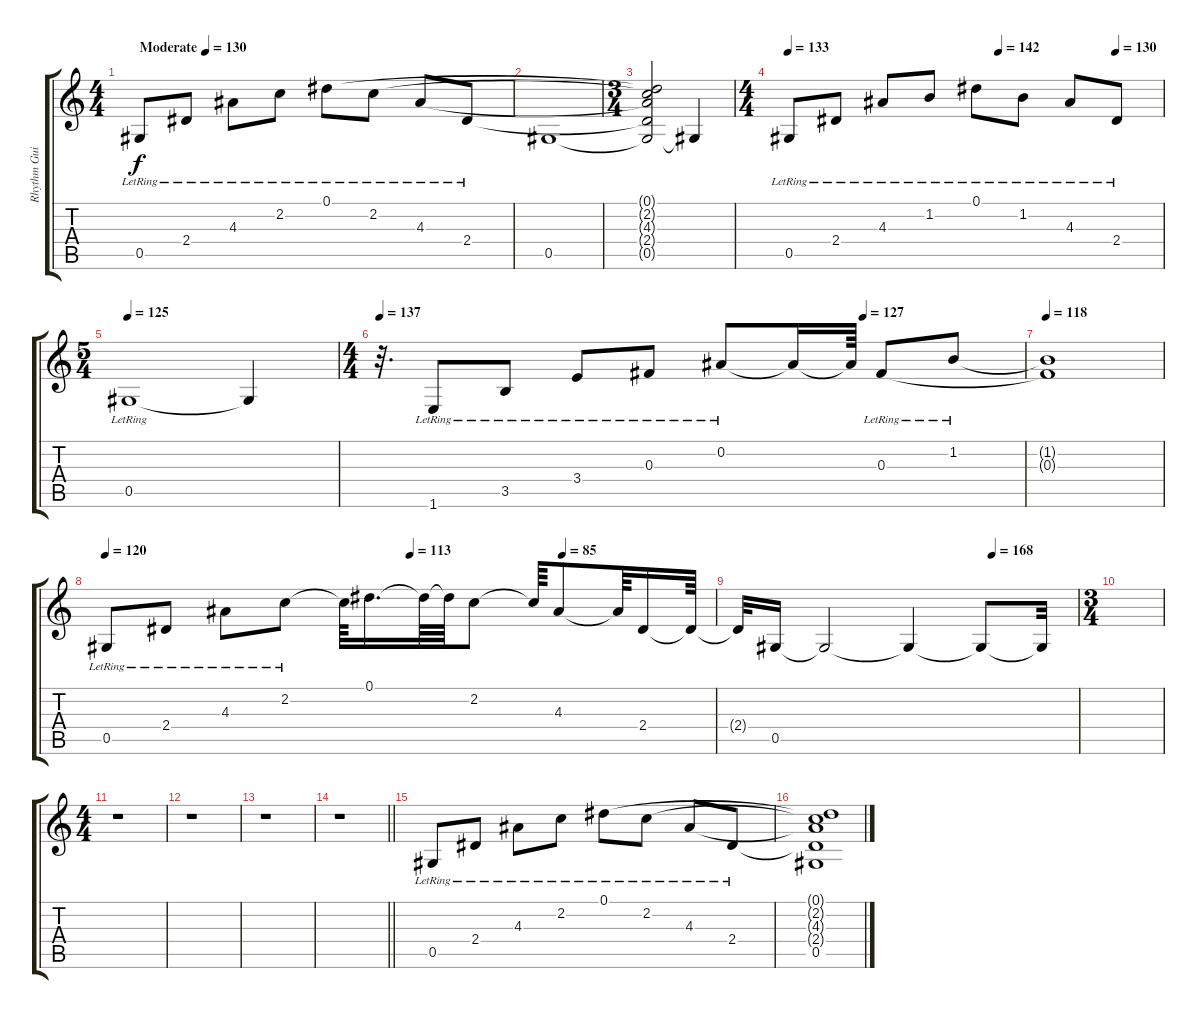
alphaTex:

\track ("Rhythm Guitar R" "Rhythm Gui") {instrument acousticguitarsteel}
\staff {score tabs}
\tuning (Eb4 Bb3 Gb3 Db3 Ab2 Eb2) {hide}
\ts (4 4)
\section ("" "")
\tempo (130 "Moderate")
\clef g2
\ks c
0.5{lr}.8{dy f instrument acousticguitarsteel} 2.4{lr}.8 4.3{lr}.8 2.2{lr}.8 0.1{lr}.8 2.2{lr}.8 4.3{lr}.8 2.4{lr}.8 |
0.5.1 |
\ts (3 4)
(0.1{t} 2.2{t} 4.3{t} 2.4{t} 0.5{t}).2 0.5{t}.4 |
\ts (4 4)
\tempo 133
\tempo (142 0.5625)
\tempo (130 0.875)
0.5{lr}.8 2.4{lr}.8 4.3{lr}.8 1.2{lr}.8 0.1{lr}.8 1.2{lr}.8 4.3{lr}.8 2.4{lr}.8 |
\ts (5 4)
\tempo 125
0.5{lr}.1 0.5{t}.4 |
\ts (4 4)
\tempo 137
\tempo (127 0.75)
r.32{d} 1.6{lr}.8 3.5{lr}.8 3.4{lr}.8 0.3{lr}.8 0.2{lr}.8 0.2{t}.16 0.2{t}.64 0.3{lr}.8 1.2{lr}.8 |
\tempo 118
(1.2{t} 0.3{t}).1 |
\tempo 122
\tempo (113 0.5)
\tempo (85 0.75)
\tempo 120
0.5{lr}.8 2.4{lr}.8 4.3{lr}.8 2.2{lr}.8 2.2{t}.64 0.1.16{d} 0.1{t}.64 0.1{t}.64 2.2.8 2.2{t}.64 4.3.8 4.3{t}.64 2.4.16 2.4{t}.64 |
\tempo (168 0.75)
2.4{t}.32 0.5.16 0.5{t}.2 0.5{t}.4 0.5{t}.8 0.5{t}.32 |
\ts (3 4)
|
\ts (4 4)
r.1 |
r.1 |
r.1 |
\barLineRight lightlight
r.1 |
\section ("" "")
0.5{lr}.8 2.4{lr}.8 4.3{lr}.8 2.2{lr}.8 0.1{lr}.8 2.2{lr}.8 4.3{lr}.8 2.4{lr}.8 |
(0.1{t} 2.2{t} 4.3{t} 2.4{t} 0.5).1
